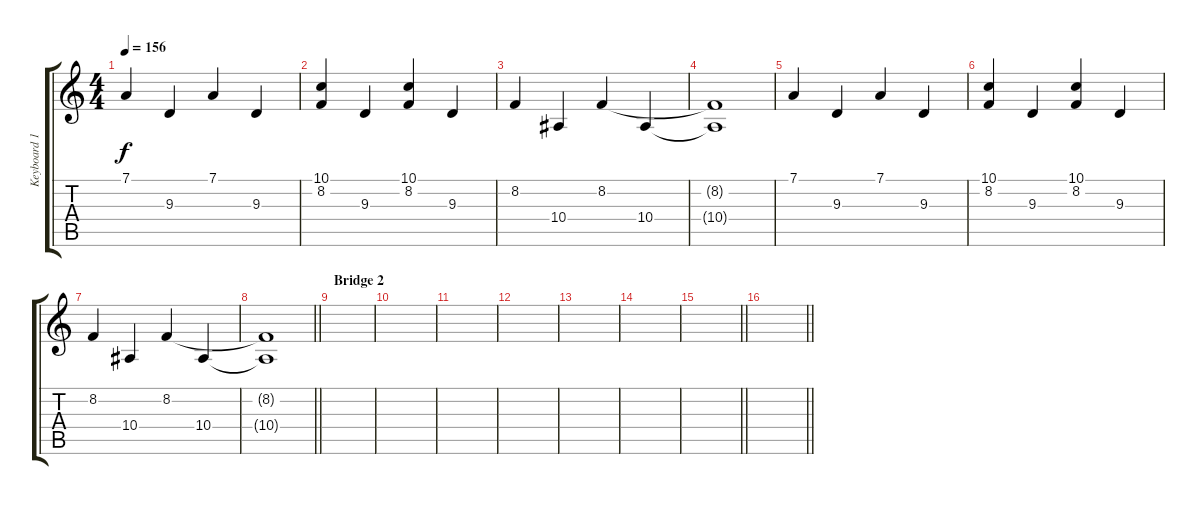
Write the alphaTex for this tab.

\track ("Keyboard 1/Tuomas" "Keyboard 1") {instrument musicbox}
\staff {score tabs}
\tuning (D4 A3 F3 C3 G2 D2) {hide}
\ts (4 4)
\tempo 156
\clef g2
\ks c
7.1.4{dy f} 9.3.4 7.1.4 9.3.4 |
(10.1 8.2).4 9.3.4 (10.1 8.2).4 9.3.4 |
8.2.4 10.4.4 8.2.4 10.4.4 |
(8.2{t} 10.4{t}).1 |
7.1.4 9.3.4 7.1.4 9.3.4 |
(10.1 8.2).4 9.3.4 (10.1 8.2).4 9.3.4 |
8.2.4 10.4.4 8.2.4 10.4.4 |
\barLineRight lightlight
(8.2{t} 10.4{t}).1 |
\section ("" "Bridge 2")
|
|
|
|
|
|
\barLineRight lightlight
|
\barLineRight lightlight
